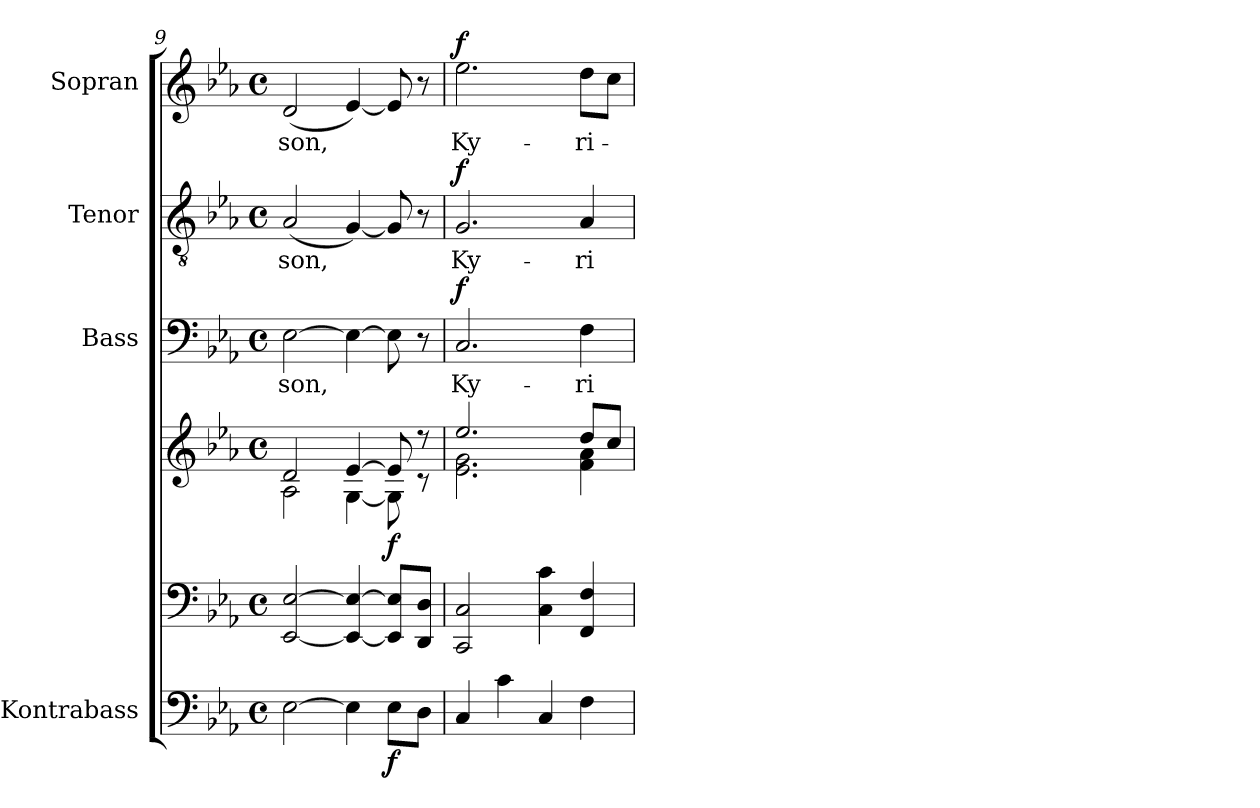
**kern	**dynam	**kern	**kern	**dynam	**kern	**text	**dynam	**kern	**text	**dynam	**kern	**text	**dynam
*part5	*part5	*part4	*part4	*part4	*part3	*part3	*part3	*part2	*part2	*part2	*part1	*part1	*part1
*staff6	*staff6	*staff5	*staff4	*staff4/5	*staff3	*staff3	*staff3	*staff2	*staff2	*staff2	*staff1	*staff1	*staff1
*I"Kontrabass	*	*	*	*	*I"Bass	*	*	*I"Tenor	*	*	*I"Sopran	*	*
*I'Kb.	*	*	*	*	*I'B.	*	*	*I'T.	*	*	*I'S.	*	*
*clefF4	*	*clefF4	*clefG2	*	*clefF4	*	*	*clefGv2	*	*	*clefG2	*	*
*ITrd7c12	*	*	*	*	*	*	*	*	*	*	*	*	*
*k[b-e-a-]	*	*k[b-e-a-]	*k[b-e-a-]	*	*k[b-e-a-]	*	*	*k[b-e-a-]	*	*	*k[b-e-a-]	*	*
*E-:	*	*E-:	*E-:	*	*E-:	*	*	*E-:	*	*	*E-:	*	*
*M4/4	*	*M4/4	*M4/4	*	*M4/4	*	*	*M4/4	*	*	*M4/4	*	*
*met(c)	*	*met(c)	*met(c)	*	*met(c)	*	*	*met(c)	*	*	*met(c)	*	*
=9	=9	=9	=9	=9	=9	=9	=9	=9	=9	=9	=9	=9	=9
*	*	*	*^	*	*	*	*	*	*	*	*	*	*
!	!	!	!	!	!	!	!LO:LY:b	!	!	!LO:LY:b	!	!	!LO:LY:b	!
[2EE-\	.	[2EE-/ [2E-/	2d/	2A-\	.	[2E-\	-son,	.	(<2A-/	-son,	.	(<2d/	-son,	.
4EE-\]	.	4EE-/_ 4E-/_	[>4e-/	[<4G\	.	4E-\_	.	.	[4G/)	.	.	[4e-/)	.	.
!	!LO:DY:b	!	!	!	!LO:DY:b	!	!	!	!	!	!	!	!	!
8EE-\L	f	8EE-/] 8E-/]L	8e-/]	8G\]	f	8E-\]	.	.	8G/]	.	.	8e-/]	.	.
8DD\J	.	8DD/ 8D/J	8r	8r	.	8r	.	.	8r	.	.	8r	.	.
=10	=10	=10	=10	=10	=10	=10	=10	=10	=10	=10	=10	=10	=10	=10
!	!	!	!	!	!	!	!LO:LY:b	!LO:DY:a	!	!LO:LY:b	!LO:DY:a	!	!LO:LY:b	!LO:DY:a
4CC/	.	2CC/ 2C/	2.ee-/	2.e-\ 2.g\	.	2.C/	Ky-	f	2.G/	Ky-	f	2.ee-\	Ky-	f
4C\	.	.	.	.	.	.	.	.	.	.	.	.	.	.
4CC/	.	4C\ 4c\	.	.	.	.	.	.	.	.	.	.	.	.
!	!	!	!	!	!	!	!LO:LY:b	!	!	!LO:LY:b	!	!	!LO:LY:b	!
4FF\	.	4FF/ 4F/	8dd/L	4f\ 4a-\	.	4F\	-ri-	.	4A-/	-ri-	.	8dd\L	-ri-	.
.	.	.	8cc/J	.	.	.	.	.	.	.	.	8cc\J	.	.
*	*	*	*v	*v	*	*	*	*	*	*	*	*	*	*
=	=	=	=	=	=	=	=	=	=	=	=	=	=
*-	*-	*-	*-	*-	*-	*-	*-	*-	*-	*-	*-	*-	*-
